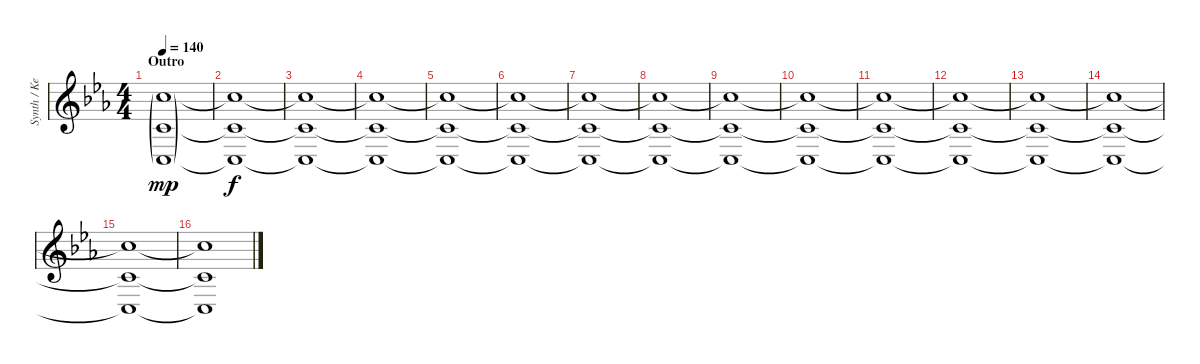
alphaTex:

\track ("Synth / Keyboard" "Synth / Ke") {instrument synthstrings1}
\staff {score}
\tuning (D4 A3 F3 C3 G2 C2) {hide}
\ts (4 4)
\section ("" "Outro")
\tempo 140
\clef g2
\ks eb
(10.1{g} 7.3{g} 5.5{g}).1{dy mp} |
(10.1{t} 7.3{t} 5.5{t}).1{dy f} |
(10.1{t} 7.3{t} 5.5{t}).1 |
(10.1{t} 7.3{t} 5.5{t}).1 |
(10.1{t} 7.3{t} 5.5{t}).1 |
(10.1{t} 7.3{t} 5.5{t}).1 |
(10.1{t} 7.3{t} 5.5{t}).1 |
(10.1{t} 7.3{t} 5.5{t}).1 |
(10.1{t} 7.3{t} 5.5{t}).1{volume 4} |
(10.1{t} 7.3{t} 5.5{t}).1 |
(10.1{t} 7.3{t} 5.5{t}).1 |
(10.1{t} 7.3{t} 5.5{t}).1 |
(10.1{t} 7.3{t} 5.5{t}).1{volume 0} |
(10.1{t} 7.3{t} 5.5{t}).1 |
(10.1{t} 7.3{t} 5.5{t}).1 |
(10.1{t} 7.3{t} 5.5{t}).1
